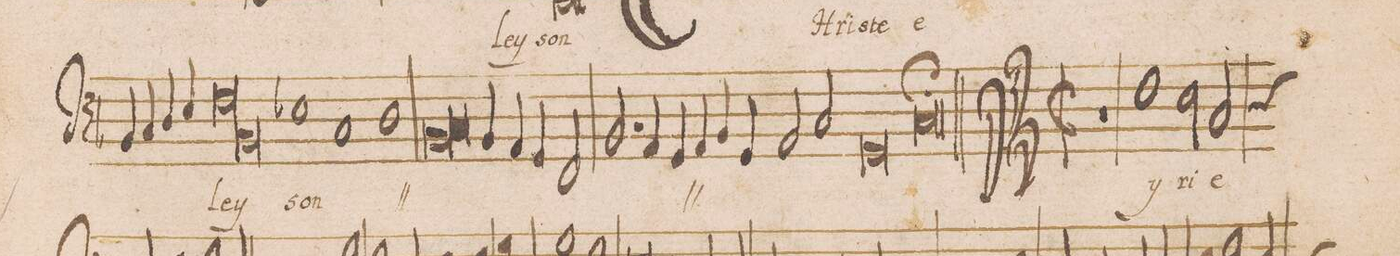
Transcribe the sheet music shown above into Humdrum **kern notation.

**kern	**text
*I"BASVS	*
*clefF4	*
*k[b-]	*
*met(C|)	*
*M2\1	*
=19-	=19-
4BB-/	.
4C/	.
4D/	.
4Eny/	.
*lig	*
1F	-ley-
=20-	=20-
1BB-	.
*Xlig	*
1E-X	-son
=21-	=21-
*	*ij
1C	CHri-
1D	-ste
=22-	=22-
*lig	*
1BB-	e-
*col	*
2.C/	.
*Xlig	*
4BB-/	.
*Xcol	*
=23-	=23-
4AA/	-ley-
4GG/	.
2FF/	-son
2.BB-/	CHri-
4AA/	.
=24-	=24-
4GG/	.
4AA/	.
4BB-/	.
4GG/	.
2AA/	-ste
2C/	e-
=25-	=25-
0GG	-ley-
=26-	=26-
0C;	-son
*	*Xij
=27||-	=27||-
*M2\1	*
*met(C|)	*
1r	.
1F	Ky-
=28-	=28-
2Eny\	-ri-
2C/	-e
*custos:D	*
*-	*-
